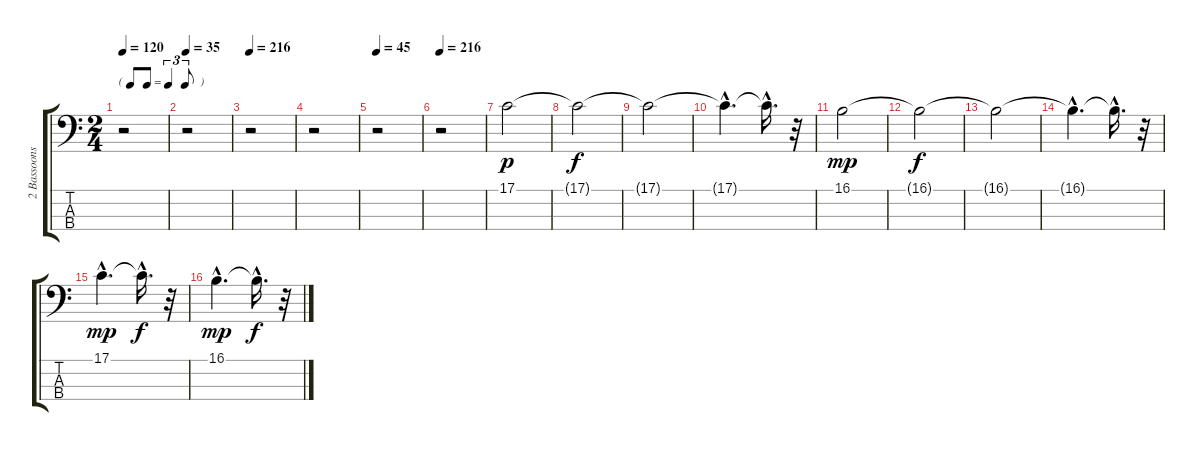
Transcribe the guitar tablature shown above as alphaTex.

\track ("2 Bassoons" "2 Bassoons") {instrument bassoon}
\staff {score tabs}
\tuning (G2 D2 A1 E1) {hide}
\ts (2 4)
\tf triplet8th
\tempo 120
\tempo 212
\tempo 120
\clef f4
\ks c
r.2{dy p instrument bassoon} |
\tempo 35
r.2 |
\tempo 216
r.2 |
r.2 |
\tempo 45
r.2 |
\tempo 216
r.2 |
17.1.2 |
17.1{t}.2{dy f} |
17.1{t}.2 |
17.1{hac t}.4{d} 17.1{hac t}.16{d} r.32 |
16.1.2{dy mp} |
16.1{t}.2{dy f} |
16.1{t}.2 |
16.1{hac t}.4{d} 16.1{hac t}.16{d} r.32 |
17.1{hac}.4{d dy mp} 17.1{hac t}.16{d dy f} r.32 |
16.1{hac}.4{d dy mp} 16.1{hac t}.16{d dy f} r.32
